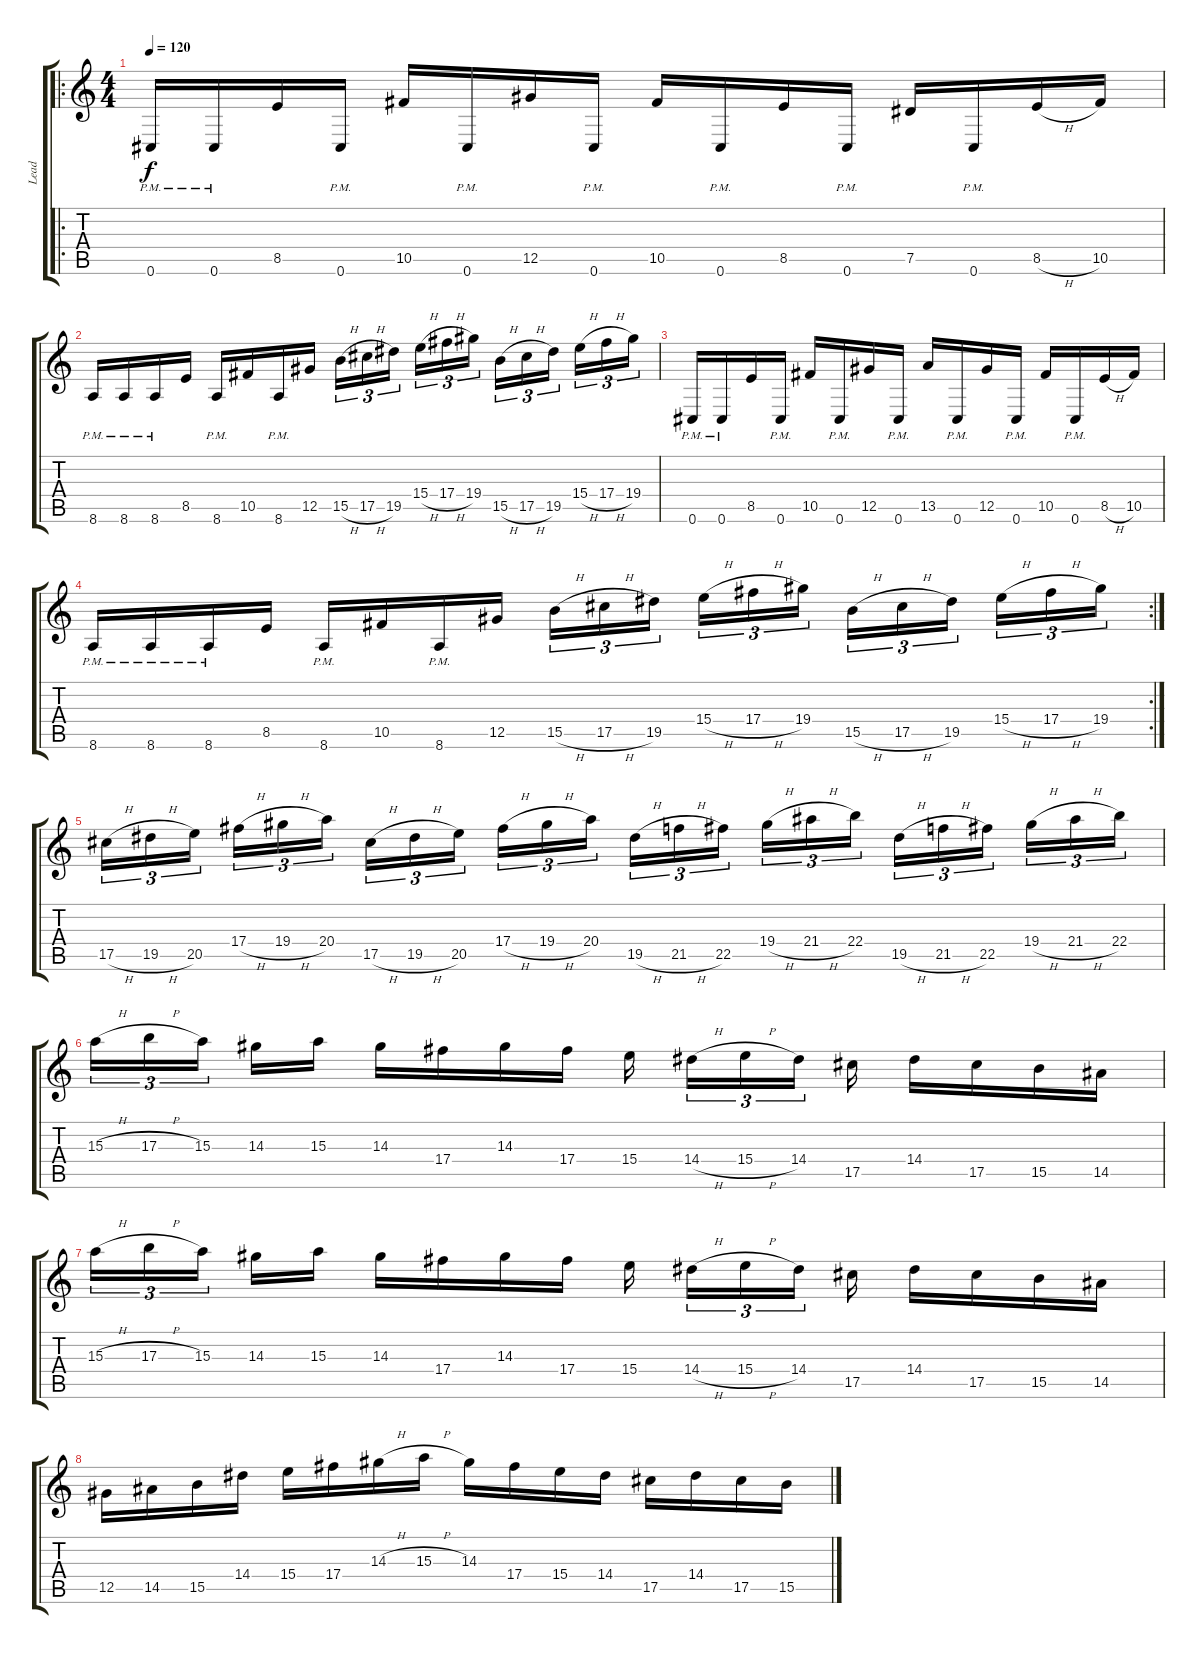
\track ("Lead" "Lead") {instrument overdrivenguitar}
\staff {score tabs}
\tuning (Eb4 Bb3 Gb3 Db3 Ab2 Db2) {hide}
\ro
\ts (4 4)
\tempo 120
\clef g2
\ks c
0.6{pm}.16{dy f} 0.6{pm}.16 8.5.16 0.6{pm}.16 10.5.16 0.6{pm}.16 12.5.16 0.6{pm}.16 10.5.16 0.6{pm}.16 8.5.16 0.6{pm}.16 7.5.16 0.6{pm}.16 8.5{h}.16 10.5.16 |
8.6{pm}.16 8.6{pm}.16 8.6{pm}.16 8.5.16 8.6{pm}.16 10.5.16 8.6{pm}.16 12.5.16 15.5{h}.16{tu (3 2)} 17.5{h}.16{tu (3 2)} 19.5.16{tu (3 2)} 15.4{h}.16{tu (3 2)} 17.4{h}.16{tu (3 2)} 19.4.16{tu (3 2)} 15.5{h}.16{tu (3 2)} 17.5{h}.16{tu (3 2)} 19.5.16{tu (3 2)} 15.4{h}.16{tu (3 2)} 17.4{h}.16{tu (3 2)} 19.4.16{tu (3 2)} |
0.6{pm}.16 0.6{pm}.16 8.5.16 0.6{pm}.16 10.5.16 0.6{pm}.16 12.5.16 0.6{pm}.16 13.5.16 0.6{pm}.16 12.5.16 0.6{pm}.16 10.5.16 0.6{pm}.16 8.5{h}.16 10.5.16 |
\rc 2
8.6{pm}.16 8.6{pm}.16 8.6{pm}.16 8.5.16 8.6{pm}.16 10.5.16 8.6{pm}.16 12.5.16 15.5{h}.16{tu (3 2)} 17.5{h}.16{tu (3 2)} 19.5.16{tu (3 2)} 15.4{h}.16{tu (3 2)} 17.4{h}.16{tu (3 2)} 19.4.16{tu (3 2)} 15.5{h}.16{tu (3 2)} 17.5{h}.16{tu (3 2)} 19.5.16{tu (3 2)} 15.4{h}.16{tu (3 2)} 17.4{h}.16{tu (3 2)} 19.4.16{tu (3 2)} |
17.5{h}.16{tu (3 2)} 19.5{h}.16{tu (3 2)} 20.5.16{tu (3 2)} 17.4{h}.16{tu (3 2)} 19.4{h}.16{tu (3 2)} 20.4.16{tu (3 2)} 17.5{h}.16{tu (3 2)} 19.5{h}.16{tu (3 2)} 20.5.16{tu (3 2)} 17.4{h}.16{tu (3 2)} 19.4{h}.16{tu (3 2)} 20.4.16{tu (3 2)} 19.5{h}.16{tu (3 2)} 21.5{h}.16{tu (3 2)} 22.5.16{tu (3 2)} 19.4{h}.16{tu (3 2)} 21.4{h}.16{tu (3 2)} 22.4.16{tu (3 2)} 19.5{h}.16{tu (3 2)} 21.5{h}.16{tu (3 2)} 22.5.16{tu (3 2)} 19.4{h}.16{tu (3 2)} 21.4{h}.16{tu (3 2)} 22.4.16{tu (3 2)} |
15.3{h}.16{tu (3 2)} 17.3{h}.16{tu (3 2)} 15.3.16{tu (3 2)} 14.3.16 15.3.16 14.3.16 17.4.16 14.3.16 17.4.16 15.4.16 14.4{h}.16{tu (3 2)} 15.4{h}.16{tu (3 2)} 14.4.16{tu (3 2)} 17.5.16 14.4.16 17.5.16 15.5.16 14.5.16 |
15.3{h}.16{tu (3 2)} 17.3{h}.16{tu (3 2)} 15.3.16{tu (3 2)} 14.3.16 15.3.16 14.3.16 17.4.16 14.3.16 17.4.16 15.4.16 14.4{h}.16{tu (3 2)} 15.4{h}.16{tu (3 2)} 14.4.16{tu (3 2)} 17.5.16 14.4.16 17.5.16 15.5.16 14.5.16 |
12.5.16 14.5.16 15.5.16 14.4.16 15.4.16 17.4.16 14.3{h}.16 15.3{h}.16 14.3.16 17.4.16 15.4.16 14.4.16 17.5.16 14.4.16 17.5.16 15.5.16
